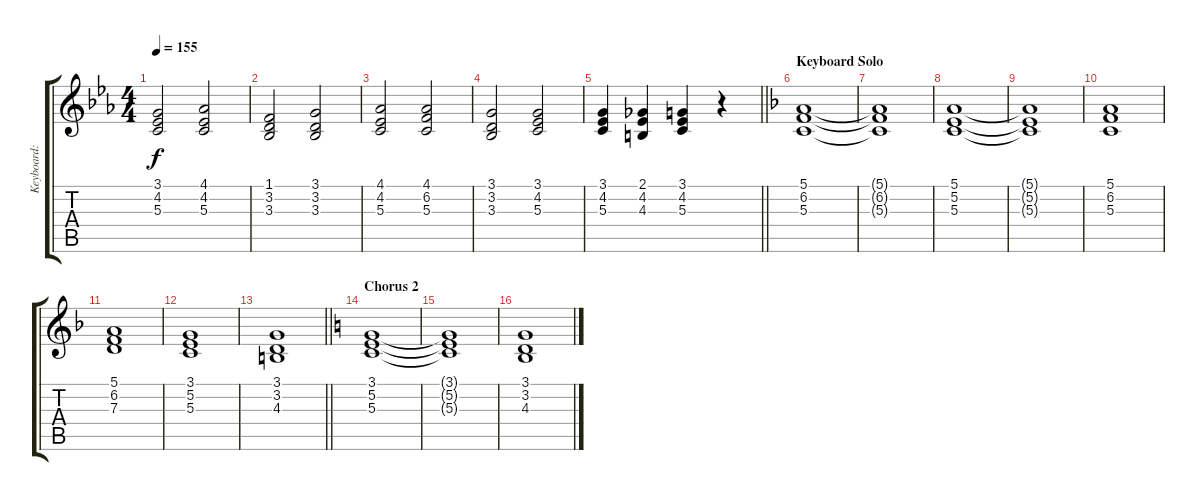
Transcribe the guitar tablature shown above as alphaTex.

\track ("Keyboard: Patrik Västilä" "Keyboard: ") {instrument stringensemble1}
\staff {score tabs}
\tuning (E4 B3 G3 D3 A2 E2) {hide}
\ts (4 4)
\tempo 155
\clef g2
\ks cminor
(3.1 4.2 5.3).2{dy f} (4.1 4.2 5.3).2 |
(1.1 3.2 3.3).2 (3.1 3.2 3.3).2 |
(4.1 4.2 5.3).2 (4.1 6.2 5.3).2 |
(3.1 3.2 3.3).2 (3.1 4.2 5.3).2 |
\barLineRight lightlight
(3.1 4.2 5.3).4 (2.1 4.2 4.3).4 (3.1 4.2 5.3).4 r.4 |
\section ("" "Keyboard Solo")
\ks f
(5.1 6.2 5.3).1 |
(5.1{t} 6.2{t} 5.3{t}).1 |
(5.1 5.2 5.3).1 |
(5.1{t} 5.2{t} 5.3{t}).1 |
(5.1 6.2 5.3).1 |
(5.1 6.2 7.3).1 |
(3.1 5.2 5.3).1 |
\barLineRight lightlight
(3.1 3.2 4.3).1 |
\section ("" "Chorus 2")
\ks c
(3.1 5.2 5.3).1{instrument choiraahs} |
(3.1{t} 5.2{t} 5.3{t}).1 |
(3.1 3.2 4.3).1
